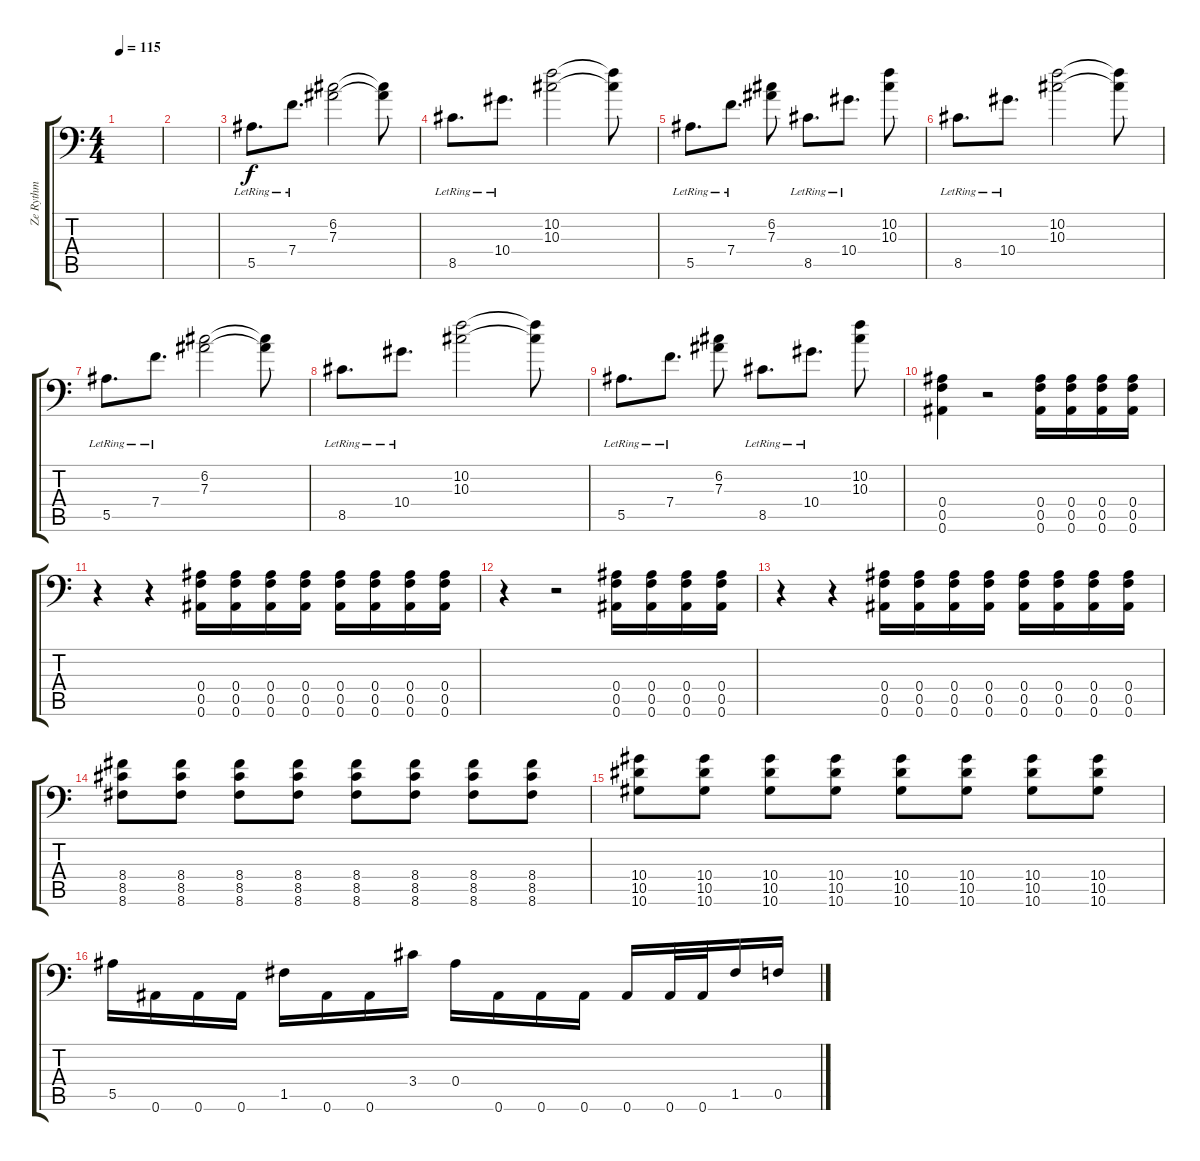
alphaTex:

\track ("Ze Rythm" "Ze Rythm") {instrument overdrivenguitar}
\staff {score tabs}
\tuning (C4 G3 Eb3 Bb2 F2 Bb1) {hide}
\ts (4 4)
\tempo 115
\clef f4
\ks c
|
|
5.5{lr}.8{d} 7.4{lr}.8{d} (6.2 7.3).2 (6.2{t} 7.3{t}).8 |
8.5{lr}.8{d} 10.4{lr}.8{d} (10.2 10.3).2 (10.2{t} 10.3{t}).8 |
5.5{lr}.8{d} 7.4{lr}.8{d} (6.2 7.3).8 8.5{lr}.8{d} 10.4{lr}.8{d} (10.2 10.3).8 |
8.5{lr}.8{d} 10.4{lr}.8{d} (10.2 10.3).2 (10.2{t} 10.3{t}).8 |
5.5{lr}.8{d} 7.4{lr}.8{d} (6.2 7.3).2 (6.2{t} 7.3{t}).8 |
8.5{lr}.8{d} 10.4{lr}.8{d} (10.2 10.3).2 (10.2{t} 10.3{t}).8 |
5.5{lr}.8{d} 7.4{lr}.8{d} (6.2 7.3).8 8.5{lr}.8{d} 10.4{lr}.8{d} (10.2 10.3).8 |
(0.4 0.5 0.6).4 r.2 (0.4 0.5 0.6).16 (0.4 0.5 0.6).16 (0.4 0.5 0.6).16 (0.4 0.5 0.6).16 |
r.4 r.4 (0.4 0.5 0.6).16 (0.4 0.5 0.6).16 (0.4 0.5 0.6).16 (0.4 0.5 0.6).16 (0.4 0.5 0.6).16 (0.4 0.5 0.6).16 (0.4 0.5 0.6).16 (0.4 0.5 0.6).16 |
r.4 r.2 (0.4 0.5 0.6).16 (0.4 0.5 0.6).16 (0.4 0.5 0.6).16 (0.4 0.5 0.6).16 |
r.4 r.4 (0.4 0.5 0.6).16 (0.4 0.5 0.6).16 (0.4 0.5 0.6).16 (0.4 0.5 0.6).16 (0.4 0.5 0.6).16 (0.4 0.5 0.6).16 (0.4 0.5 0.6).16 (0.4 0.5 0.6).16 |
(8.4 8.5 8.6).8 (8.4 8.5 8.6).8 (8.4 8.5 8.6).8 (8.4 8.5 8.6).8 (8.4 8.5 8.6).8 (8.4 8.5 8.6).8 (8.4 8.5 8.6).8 (8.4 8.5 8.6).8 |
(10.4 10.5 10.6).8 (10.4 10.5 10.6).8 (10.4 10.5 10.6).8 (10.4 10.5 10.6).8 (10.4 10.5 10.6).8 (10.4 10.5 10.6).8 (10.4 10.5 10.6).8 (10.4 10.5 10.6).8 |
5.5.16 0.6.16 0.6.16 0.6.16 1.5.16 0.6.16 0.6.16 3.4.16 0.4.16 0.6.16 0.6.16 0.6.16 0.6.16 0.6.32 0.6.32 1.5.16 0.5.16
